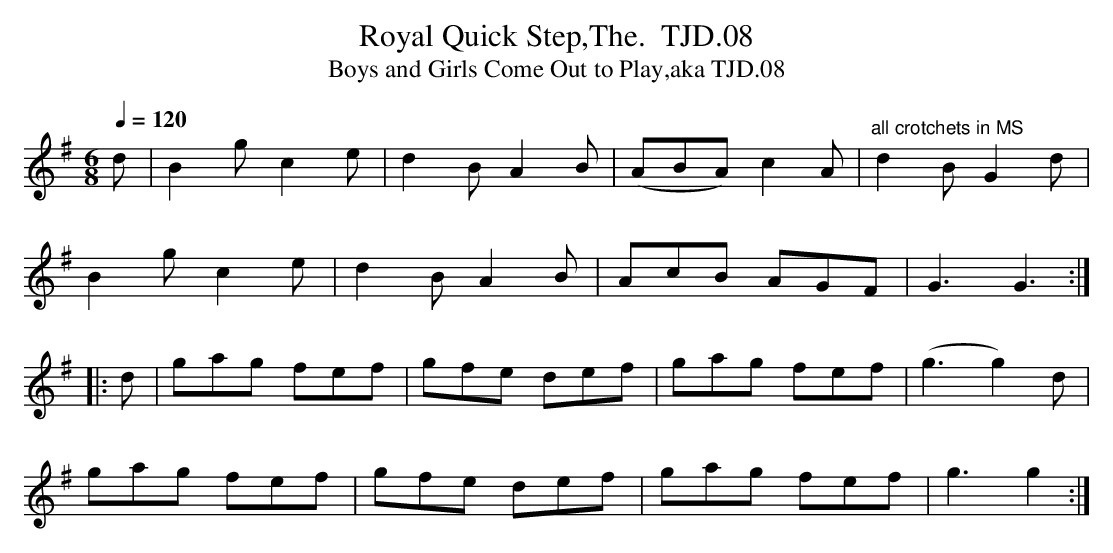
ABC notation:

X:1
T:Royal Quick Step,The.  TJD.08
T:Boys and Girls Come Out to Play,aka TJD.08
M:6/8
L:1/8
Q:1/4=120
K:G major
d|B2gc2e|d2BA2B|(ABA)c2A|"^all crotchets in MS"d2BG2d|!
B2gc2e|d2BA2B|AcB AGF|G3G3:|!
|:d|gag fef|gfe def|gag fef|(g3g2)d|!
gag fef|gfe def|gag fef|g3 g2:|
